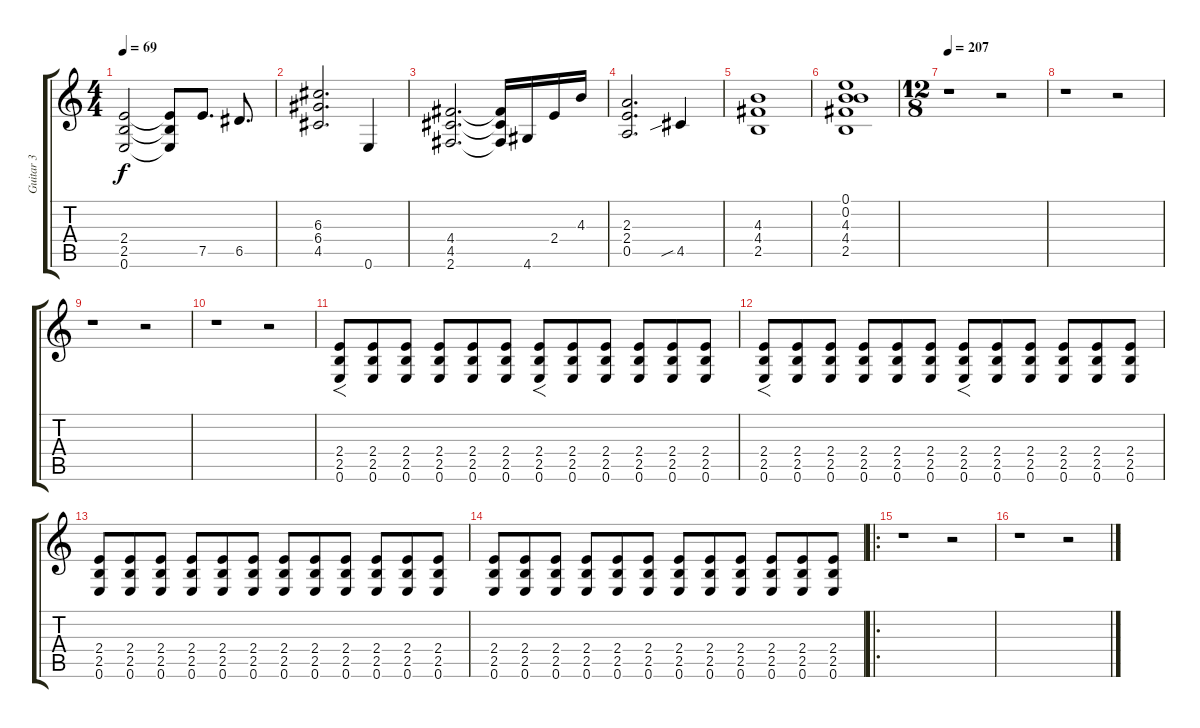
\track ("Guitar 3" "Guitar 3") {instrument overdrivenguitar}
\staff {score tabs}
\tuning (E4 B3 G3 D3 A2 E2) {hide}
\ts (4 4)
\tempo 69
\clef g2
\ks c
(2.4 2.5 0.6).2{dy f} (2.4{t} 2.5{t} 0.6{t}).8 7.5.8{d} 6.5.8{d} |
(6.3 6.4 4.5).2{d} 0.6.4 |
(4.4 4.5 2.6).2{d} (4.4{t} 4.5{t} 2.6{t}).16 4.6.16 2.4.16 4.3.16 |
(2.3 2.4 0.5).2{d} 4.5{sib}.4 |
(4.3 4.4 2.5).1 |
(0.1 0.2 4.3 4.4 2.5).1 |
\ts (12 8)
\tempo 207
r.1 r.2 |
r.1 r.2 |
r.1 r.2 |
r.1 r.2 |
(2.4 2.5 0.6).8{f} (2.4 2.5 0.6).8 (2.4 2.5 0.6).8 (2.4 2.5 0.6).8 (2.4 2.5 0.6).8 (2.4 2.5 0.6).8 (2.4 2.5 0.6).8{f} (2.4 2.5 0.6).8 (2.4 2.5 0.6).8 (2.4 2.5 0.6).8 (2.4 2.5 0.6).8 (2.4 2.5 0.6).8 |
(2.4 2.5 0.6).8{f} (2.4 2.5 0.6).8 (2.4 2.5 0.6).8 (2.4 2.5 0.6).8 (2.4 2.5 0.6).8 (2.4 2.5 0.6).8 (2.4 2.5 0.6).8{f} (2.4 2.5 0.6).8 (2.4 2.5 0.6).8 (2.4 2.5 0.6).8 (2.4 2.5 0.6).8 (2.4 2.5 0.6).8 |
(2.4 2.5 0.6).8 (2.4 2.5 0.6).8 (2.4 2.5 0.6).8 (2.4 2.5 0.6).8 (2.4 2.5 0.6).8 (2.4 2.5 0.6).8 (2.4 2.5 0.6).8 (2.4 2.5 0.6).8 (2.4 2.5 0.6).8 (2.4 2.5 0.6).8 (2.4 2.5 0.6).8 (2.4 2.5 0.6).8 |
(2.4 2.5 0.6).8 (2.4 2.5 0.6).8 (2.4 2.5 0.6).8 (2.4 2.5 0.6).8 (2.4 2.5 0.6).8 (2.4 2.5 0.6).8 (2.4 2.5 0.6).8 (2.4 2.5 0.6).8 (2.4 2.5 0.6).8 (2.4 2.5 0.6).8 (2.4 2.5 0.6).8 (2.4 2.5 0.6).8 |
\ro
r.1 r.2 |
r.1 r.2
